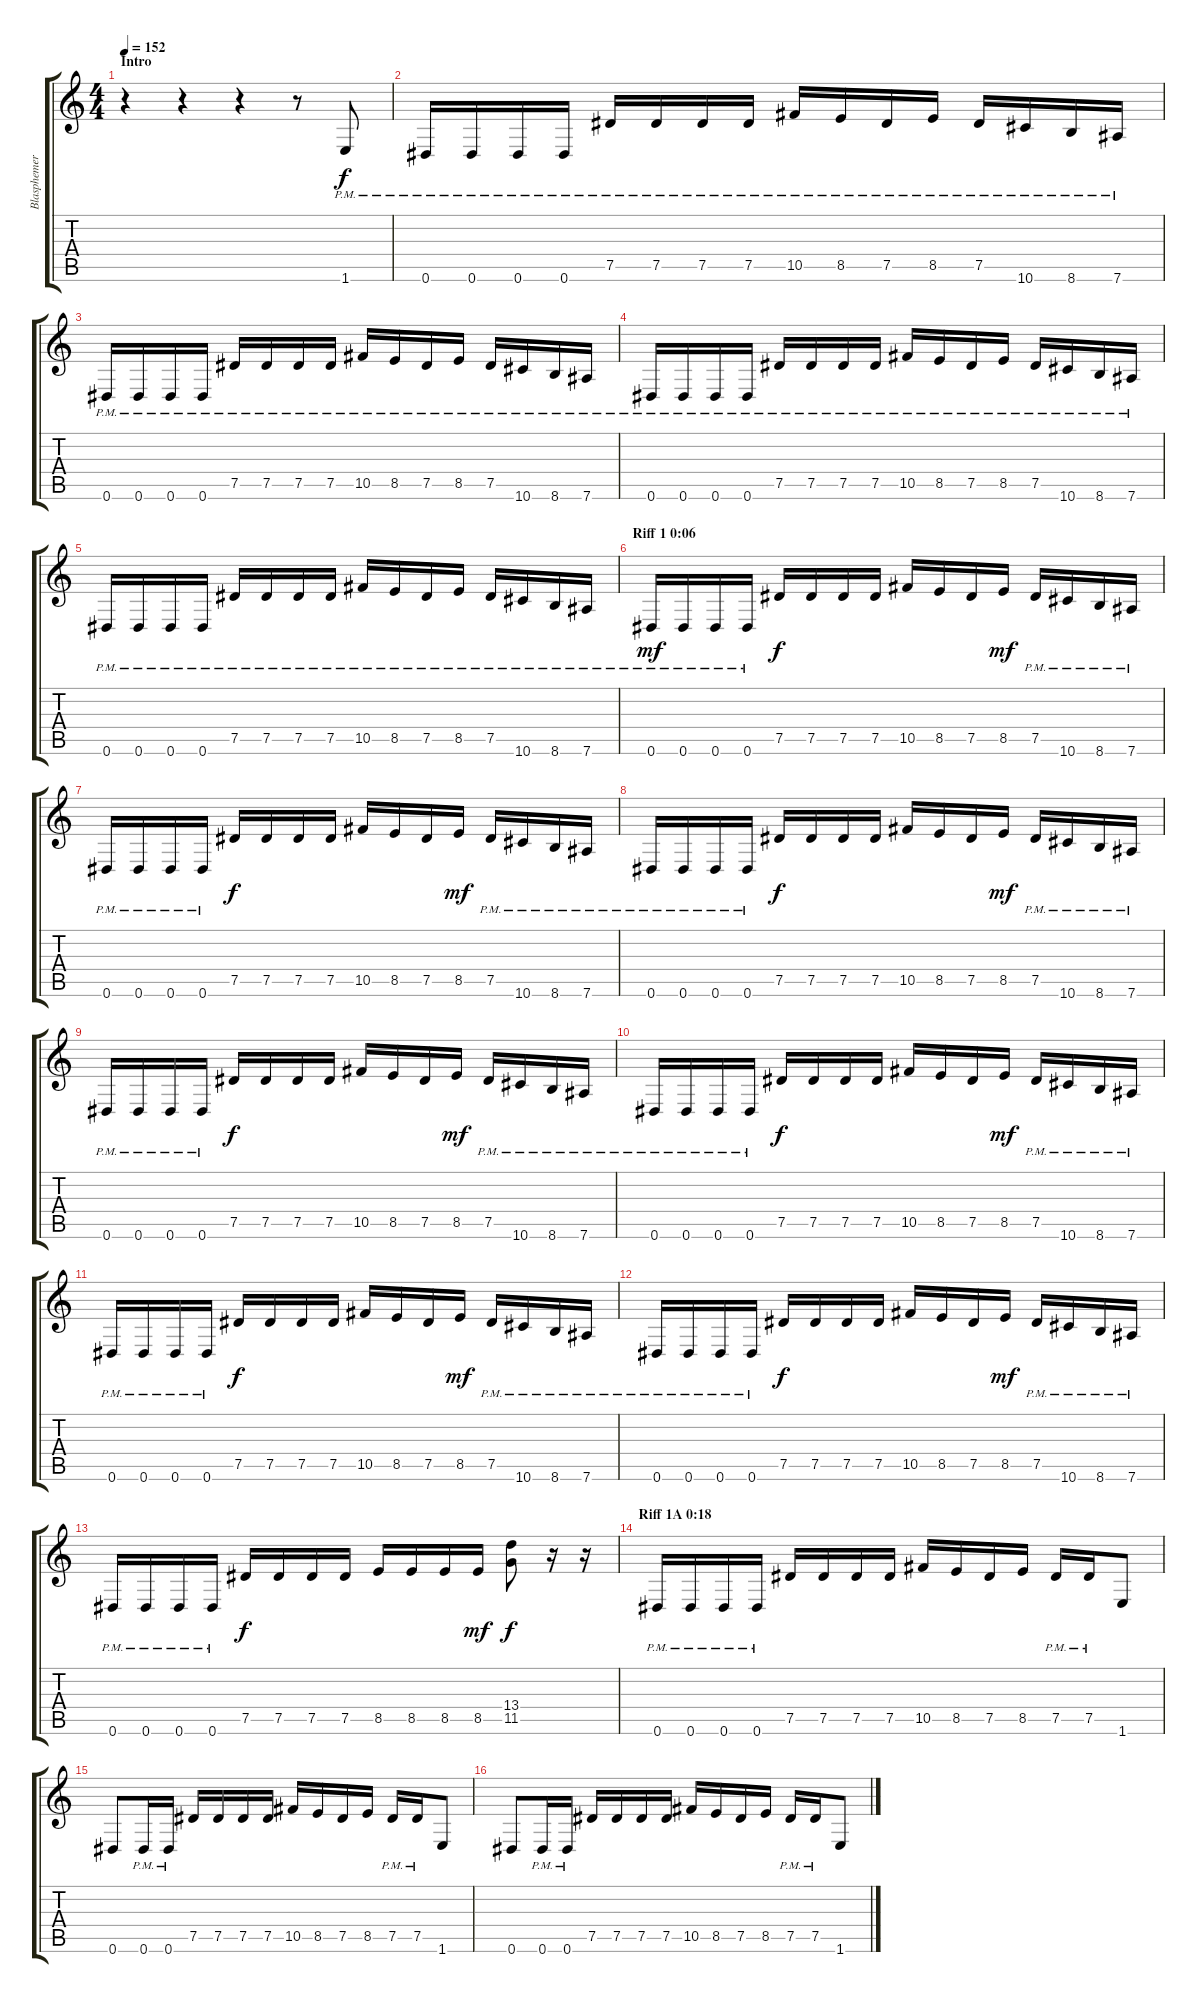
\track ("Blasphemer - ADD SOLO, please.Bars 68-75" "Blasphemer") {instrument overdrivenguitar}
\staff {score tabs}
\tuning (Eb4 Bb3 Gb3 Db3 Ab2 Eb2) {hide}
\ts (4 4)
\section ("" "Intro")
\tempo 152
\clef g2
\ks c
r.4{dy f instrument overdrivenguitar} r.4 r.4 r.8 1.6{pm}.8 |
0.6{pm}.16 0.6{pm}.16 0.6{pm}.16 0.6{pm}.16 7.5{pm}.16 7.5{pm}.16 7.5{pm}.16 7.5{pm}.16 10.5{pm}.16 8.5{pm}.16 7.5{pm}.16 8.5{pm}.16 7.5{pm}.16 10.6{pm}.16 8.6{pm}.16 7.6{pm}.16 |
0.6{pm}.16 0.6{pm}.16 0.6{pm}.16 0.6{pm}.16 7.5{pm}.16 7.5{pm}.16 7.5{pm}.16 7.5{pm}.16 10.5{pm}.16 8.5{pm}.16 7.5{pm}.16 8.5{pm}.16 7.5{pm}.16 10.6{pm}.16 8.6{pm}.16 7.6{pm}.16 |
0.6{pm}.16 0.6{pm}.16 0.6{pm}.16 0.6{pm}.16 7.5{pm}.16 7.5{pm}.16 7.5{pm}.16 7.5{pm}.16 10.5{pm}.16 8.5{pm}.16 7.5{pm}.16 8.5{pm}.16 7.5{pm}.16 10.6{pm}.16 8.6{pm}.16 7.6{pm}.16 |
0.6{pm}.16 0.6{pm}.16 0.6{pm}.16 0.6{pm}.16 7.5{pm}.16 7.5{pm}.16 7.5{pm}.16 7.5{pm}.16 10.5{pm}.16 8.5{pm}.16 7.5{pm}.16 8.5{pm}.16 7.5{pm}.16 10.6{pm}.16 8.6{pm}.16 7.6{pm}.16 |
\section ("" "Riff 1 0:06")
0.6{pm}.16{dy mf} 0.6{pm}.16 0.6{pm}.16 0.6{pm}.16 7.5.16{dy f} 7.5.16 7.5.16 7.5.16 10.5.16 8.5.16 7.5.16 8.5.16{dy mf} 7.5{pm}.16 10.6{pm}.16 8.6{pm}.16 7.6{pm}.16 |
0.6{pm}.16 0.6{pm}.16 0.6{pm}.16 0.6{pm}.16 7.5.16{dy f} 7.5.16 7.5.16 7.5.16 10.5.16 8.5.16 7.5.16 8.5.16{dy mf} 7.5{pm}.16 10.6{pm}.16 8.6{pm}.16 7.6{pm}.16 |
0.6{pm}.16 0.6{pm}.16 0.6{pm}.16 0.6{pm}.16 7.5.16{dy f} 7.5.16 7.5.16 7.5.16 10.5.16 8.5.16 7.5.16 8.5.16{dy mf} 7.5{pm}.16 10.6{pm}.16 8.6{pm}.16 7.6{pm}.16 |
0.6{pm}.16 0.6{pm}.16 0.6{pm}.16 0.6{pm}.16 7.5.16{dy f} 7.5.16 7.5.16 7.5.16 10.5.16 8.5.16 7.5.16 8.5.16{dy mf} 7.5{pm}.16 10.6{pm}.16 8.6{pm}.16 7.6{pm}.16 |
0.6{pm}.16 0.6{pm}.16 0.6{pm}.16 0.6{pm}.16 7.5.16{dy f} 7.5.16 7.5.16 7.5.16 10.5.16 8.5.16 7.5.16 8.5.16{dy mf} 7.5{pm}.16 10.6{pm}.16 8.6{pm}.16 7.6{pm}.16 |
0.6{pm}.16 0.6{pm}.16 0.6{pm}.16 0.6{pm}.16 7.5.16{dy f} 7.5.16 7.5.16 7.5.16 10.5.16 8.5.16 7.5.16 8.5.16{dy mf} 7.5{pm}.16 10.6{pm}.16 8.6{pm}.16 7.6{pm}.16 |
0.6{pm}.16 0.6{pm}.16 0.6{pm}.16 0.6{pm}.16 7.5.16{dy f} 7.5.16 7.5.16 7.5.16 10.5.16 8.5.16 7.5.16 8.5.16{dy mf} 7.5{pm}.16 10.6{pm}.16 8.6{pm}.16 7.6{pm}.16 |
0.6{pm}.16 0.6{pm}.16 0.6{pm}.16 0.6{pm}.16 7.5.16{dy f} 7.5.16 7.5.16 7.5.16 8.5.16 8.5.16 8.5.16 8.5.16{dy mf} (13.4 11.5).8{dy f} r.16 r.16 |
\section ("" "Riff 1A 0:18")
0.6{pm}.16 0.6{pm}.16 0.6{pm}.16 0.6{pm}.16 7.5.16 7.5.16 7.5.16 7.5.16 10.5.16 8.5.16 7.5.16 8.5.16 7.5{pm}.16 7.5{pm}.16 1.6.8 |
0.6.8 0.6{pm}.16 0.6{pm}.16 7.5.16 7.5.16 7.5.16 7.5.16 10.5.16 8.5.16 7.5.16 8.5.16 7.5{pm}.16 7.5{pm}.16 1.6.8 |
0.6.8 0.6{pm}.16 0.6{pm}.16 7.5.16 7.5.16 7.5.16 7.5.16 10.5.16 8.5.16 7.5.16 8.5.16 7.5{pm}.16 7.5{pm}.16 1.6.8
